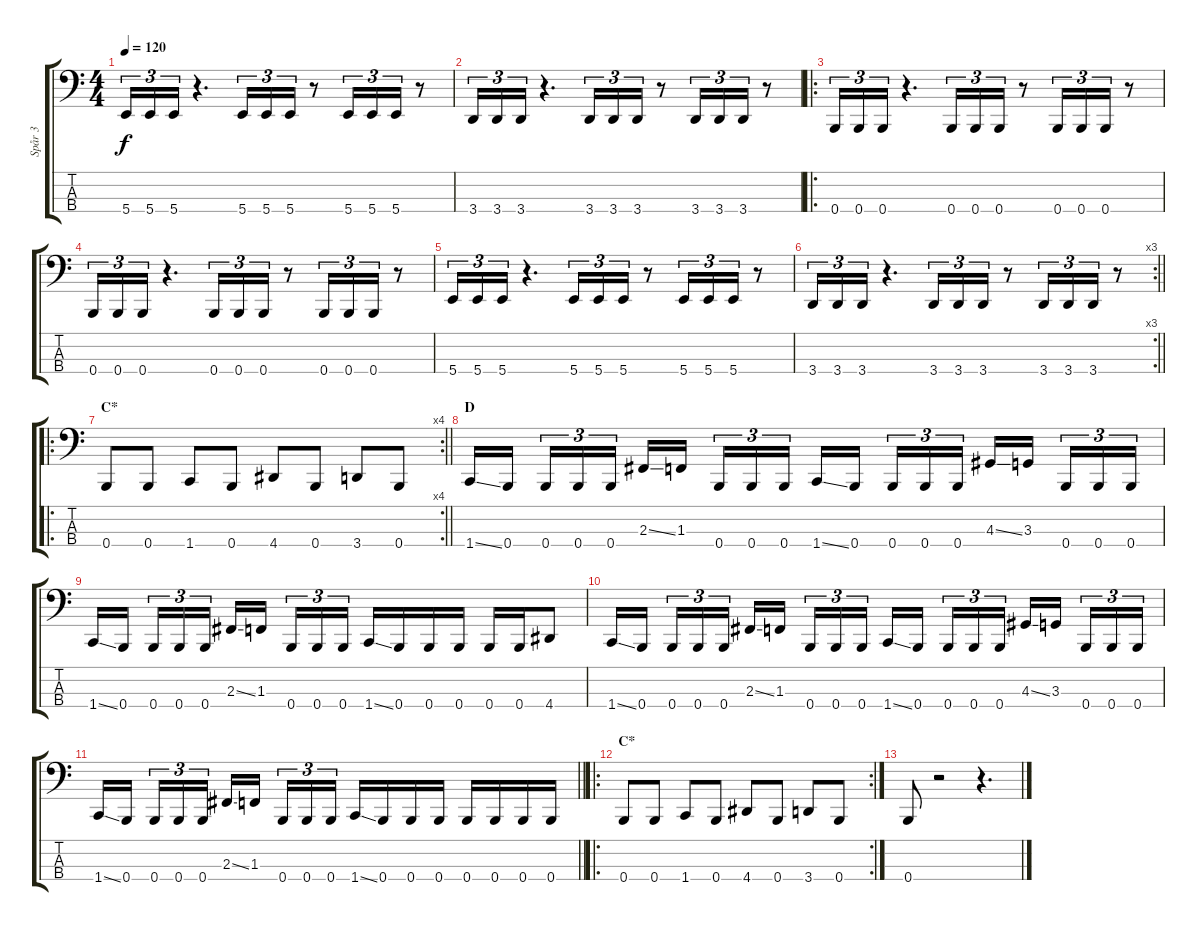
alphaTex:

\track ("Spår 3" "Spår 3") {instrument electricbassfinger}
\staff {score tabs}
\tuning (D2 A1 E1 B0) {hide}
\ts (4 4)
\tempo 120
\clef f4
\ks c
5.4.16{tu (3 2) dy f} 5.4.16{tu (3 2)} 5.4.16{tu (3 2)} r.4{d} 5.4.16{tu (3 2)} 5.4.16{tu (3 2)} 5.4.16{tu (3 2)} r.8 5.4.16{tu (3 2)} 5.4.16{tu (3 2)} 5.4.16{tu (3 2)} r.8 |
3.4.16{tu (3 2)} 3.4.16{tu (3 2)} 3.4.16{tu (3 2)} r.4{d} 3.4.16{tu (3 2)} 3.4.16{tu (3 2)} 3.4.16{tu (3 2)} r.8 3.4.16{tu (3 2)} 3.4.16{tu (3 2)} 3.4.16{tu (3 2)} r.8 |
\ro
0.4.16{tu (3 2)} 0.4.16{tu (3 2)} 0.4.16{tu (3 2)} r.4{d} 0.4.16{tu (3 2)} 0.4.16{tu (3 2)} 0.4.16{tu (3 2)} r.8 0.4.16{tu (3 2)} 0.4.16{tu (3 2)} 0.4.16{tu (3 2)} r.8 |
0.4.16{tu (3 2)} 0.4.16{tu (3 2)} 0.4.16{tu (3 2)} r.4{d} 0.4.16{tu (3 2)} 0.4.16{tu (3 2)} 0.4.16{tu (3 2)} r.8 0.4.16{tu (3 2)} 0.4.16{tu (3 2)} 0.4.16{tu (3 2)} r.8 |
5.4.16{tu (3 2)} 5.4.16{tu (3 2)} 5.4.16{tu (3 2)} r.4{d} 5.4.16{tu (3 2)} 5.4.16{tu (3 2)} 5.4.16{tu (3 2)} r.8 5.4.16{tu (3 2)} 5.4.16{tu (3 2)} 5.4.16{tu (3 2)} r.8 |
\rc 3
\barLineRight lightlight
3.4.16{tu (3 2)} 3.4.16{tu (3 2)} 3.4.16{tu (3 2)} r.4{d} 3.4.16{tu (3 2)} 3.4.16{tu (3 2)} 3.4.16{tu (3 2)} r.8 3.4.16{tu (3 2)} 3.4.16{tu (3 2)} 3.4.16{tu (3 2)} r.8 |
\ro
\rc 4
\section ("" "C*")
\barLineRight lightlight
0.4.8 0.4.8 1.4.8 0.4.8 4.4.8 0.4.8 3.4.8 0.4.8 |
\section ("" "D")
1.4{ss}.16 0.4.16{beam splitsecondary} 0.4.16{tu (3 2)} 0.4.16{tu (3 2)} 0.4.16{tu (3 2)} 2.3{ss}.16 1.3.16{beam splitsecondary} 0.4.16{tu (3 2)} 0.4.16{tu (3 2)} 0.4.16{tu (3 2)} 1.4{ss}.16 0.4.16{beam splitsecondary} 0.4.16{tu (3 2)} 0.4.16{tu (3 2)} 0.4.16{tu (3 2)} 4.3{ss}.16 3.3.16{beam splitsecondary} 0.4.16{tu (3 2)} 0.4.16{tu (3 2)} 0.4.16{tu (3 2)} |
1.4{ss}.16 0.4.16{beam splitsecondary} 0.4.16{tu (3 2)} 0.4.16{tu (3 2)} 0.4.16{tu (3 2)} 2.3{ss}.16 1.3.16{beam splitsecondary} 0.4.16{tu (3 2)} 0.4.16{tu (3 2)} 0.4.16{tu (3 2)} 1.4{ss}.16 0.4.16 0.4.16 0.4.16 0.4.16 0.4.16 4.4.8 |
1.4{ss}.16 0.4.16{beam splitsecondary} 0.4.16{tu (3 2)} 0.4.16{tu (3 2)} 0.4.16{tu (3 2)} 2.3{ss}.16 1.3.16{beam splitsecondary} 0.4.16{tu (3 2)} 0.4.16{tu (3 2)} 0.4.16{tu (3 2)} 1.4{ss}.16 0.4.16{beam splitsecondary} 0.4.16{tu (3 2)} 0.4.16{tu (3 2)} 0.4.16{tu (3 2)} 4.3{ss}.16 3.3.16{beam splitsecondary} 0.4.16{tu (3 2)} 0.4.16{tu (3 2)} 0.4.16{tu (3 2)} |
\barLineRight lightlight
1.4{ss}.16 0.4.16{beam splitsecondary} 0.4.16{tu (3 2)} 0.4.16{tu (3 2)} 0.4.16{tu (3 2)} 2.3{ss}.16 1.3.16{beam splitsecondary} 0.4.16{tu (3 2)} 0.4.16{tu (3 2)} 0.4.16{tu (3 2)} 1.4{ss}.16 0.4.16 0.4.16 0.4.16 0.4.16 0.4.16 0.4.16 0.4.16 |
\ro
\rc 2
\section ("" "C*")
0.4.8 0.4.8 1.4.8 0.4.8 4.4.8 0.4.8 3.4.8 0.4.8 |
0.4.8 r.2 r.4{d}
